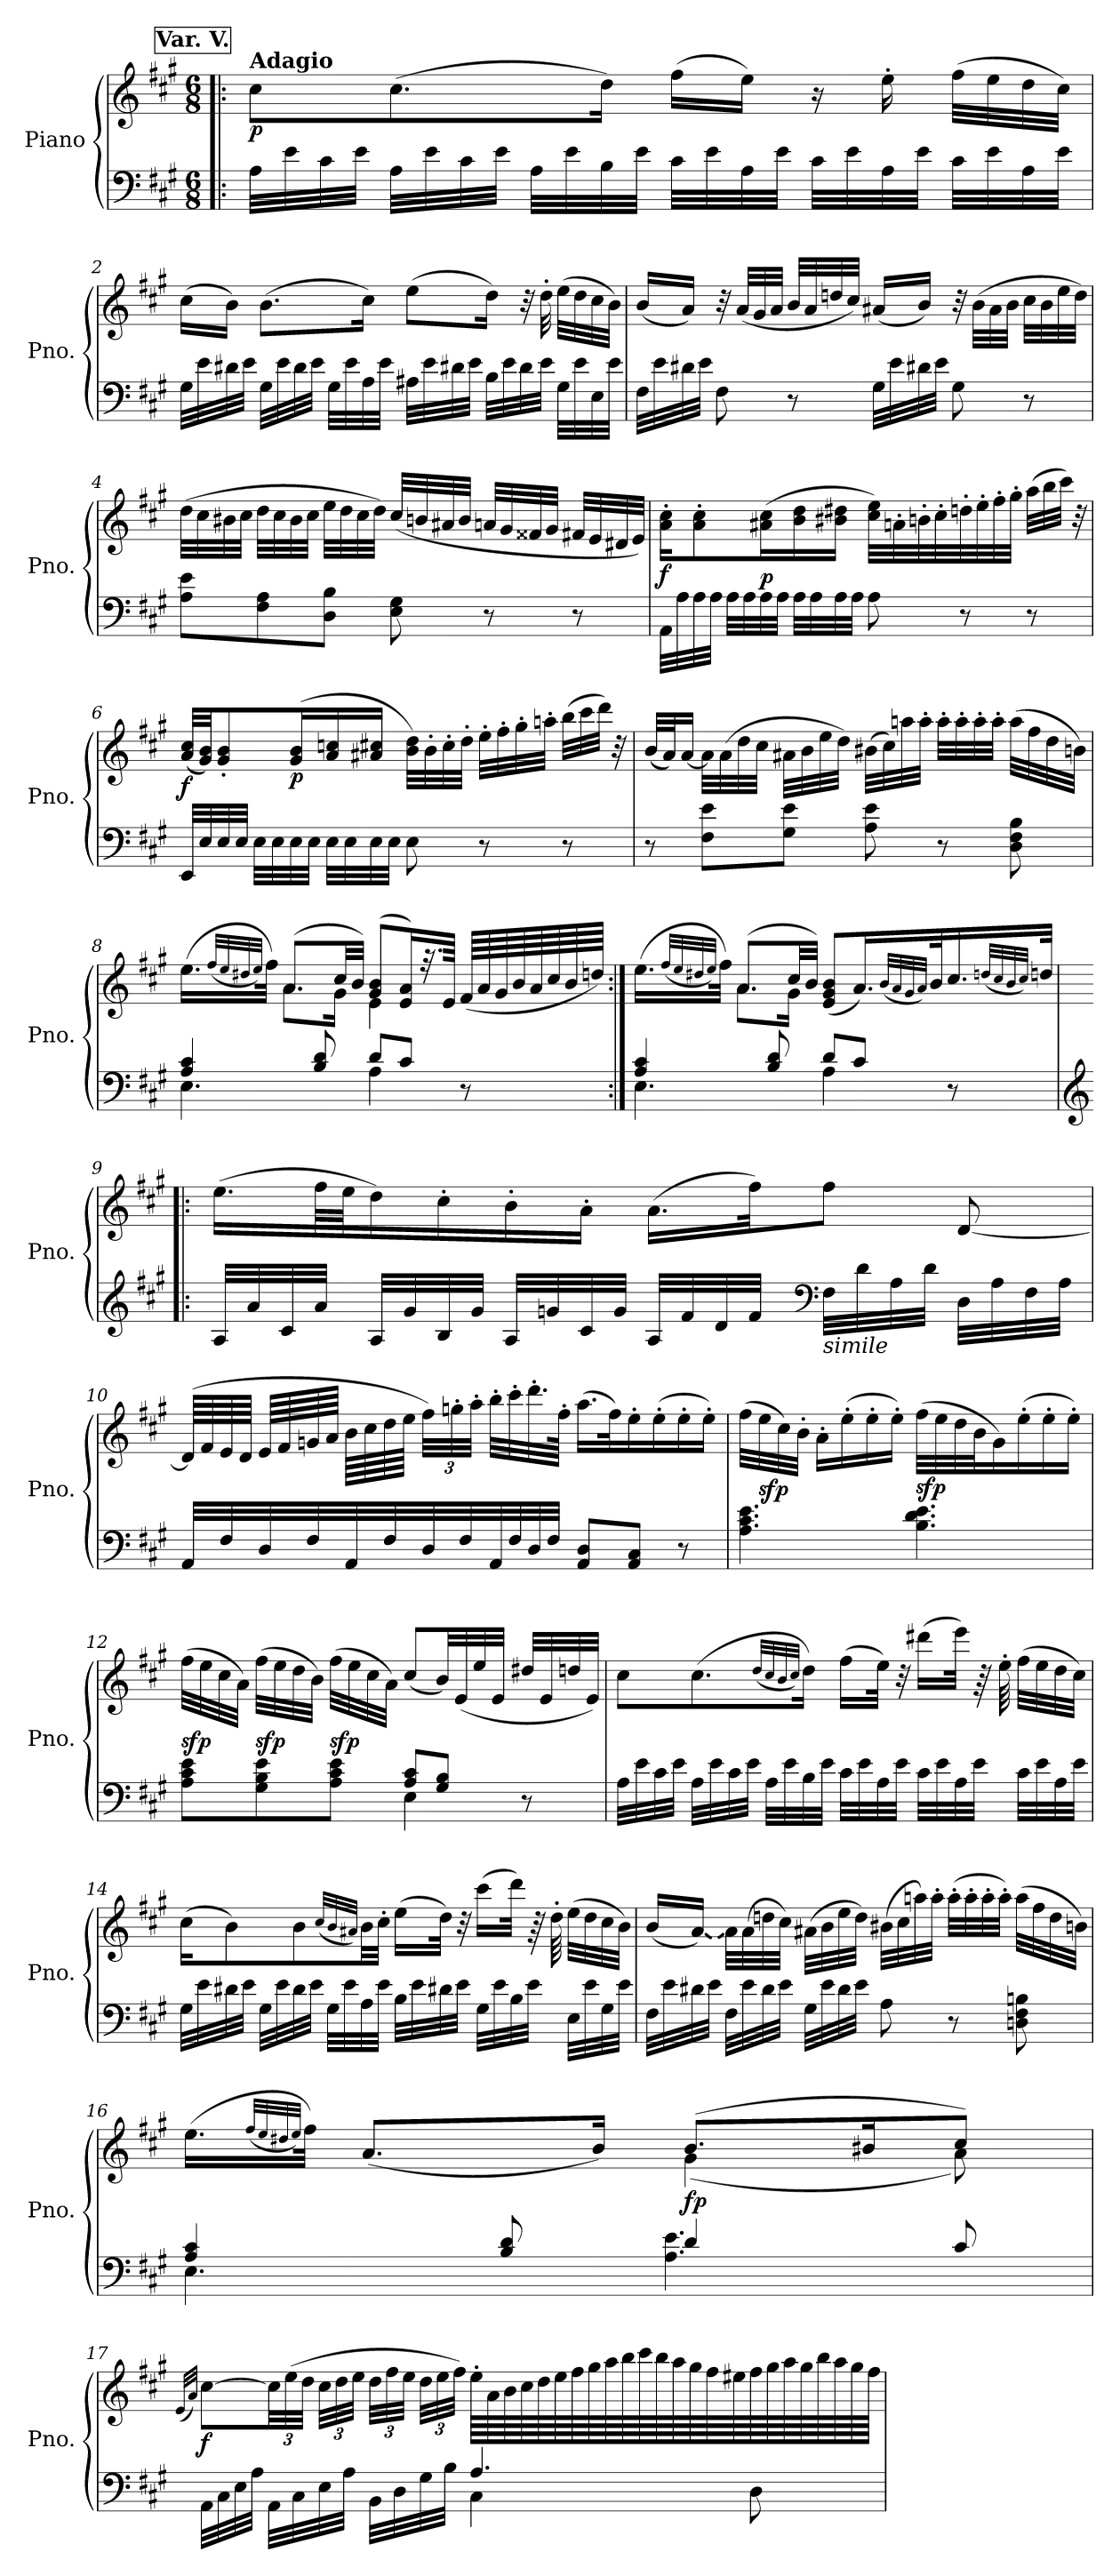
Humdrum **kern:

**kern	**kern	**dynam
*part1	*part1	*part1
*staff2	*staff1	*staff1/2
*I"Piano	*	*
*I'Pno.	*	*
*clefF4	*clefG2	*
*k[f#c#g#]	*k[f#c#g#]	*
*M6/8	*M6/8	*
*MM30	*MM30	*
!!LO:REH:place=s1:a:B:fs=14:t=Var. V.
=1!|:	=1!|:	=1!|:
!	!LO:TX:a:B:t=Adagio	!
!	!	!LO:DY:b
32A\LLL	8cc#\L	p
32e\	.	.
32c#\	.	.
32e\JJJ	.	.
32A\LLL	(>8.cc#\	.
32e\	.	.
32c#\	.	.
32e\JJJ	.	.
32A\LLL	.	.
32e\	.	.
32B\	16dd\Jk)	.
32e\JJJ	.	.
32c#\LLL	(>16ff#\LL	.
32e\	.	.
32A\	16ee\JJ)	.
32e\JJJ	.	.
32c#\LLL	16r	.
32e\	.	.
32A\	16ee'\	.
32e\JJJ	.	.
32c#\LLL	(>32ff#\LLL	.
32e\	32ee\	.
32A\	32dd\	.
32e\JJJ	32cc#\JJJ)	.
=2	=2	=2
32G#\LLL	(>16cc#\LL	.
32e\	.	.
32d#X\	16b\JJ)	.
32e\JJJ	.	.
32G#\LLL	(>8.b\L	.
32e\	.	.
32d#\	.	.
32e\JJJ	.	.
32G#\LLL	.	.
32e\	.	.
32A\	16cc#\Jk)	.
32e\JJJ	.	.
32A#X\LLL	(>8ee\L	.
32e\	.	.
32d#X\	.	.
32e\JJJ	.	.
32B\LLL	16dd\Jk)	.
32e\	.	.
32d#\	32r	.
32e\JJJ	32dd'\	.
32G#\LLL	(>32ee\LLL	.
32e\	32dd\	.
32E\	32cc#\	.
32e\JJJ	32b\JJJ)	.
=3	=3	=3
32F#\LLL	(<16b/LL	.
32e\	.	.
32d#X\	16a/JJ)	.
32e\JJJ	.	.
8F#\	32r	.
.	(<32a/LLL	.
.	32g#/	.
.	32a/JJJ	.
8r	32b/LLL	.
.	32a/	.
.	32ddn/	.
.	32cc#/JJJ)	.
32G#\LLL	(<16a#X/LL	.
32e\	.	.
32d#X\	16b/JJ)	.
32e\JJJ	.	.
8G#\	32r	.
.	(>32b\LLL	.
.	32a#\	.
.	32b\JJJ	.
8r	32cc#\LLL	.
.	32b\	.
.	32ee\	.
.	32dd\JJJ)	.
=4	=4	=4
8A\ 8e\L	(>32dd\LLL	.
.	32cc#\	.
.	32b#X\	.
.	32cc#\JJJ	.
8F#\ 8A\	32dd\LLL	.
.	32cc#\	.
.	32b#\	.
.	32cc#\JJJ	.
8D\ 8B\J	32ee\LLL	.
.	32dd\	.
.	32cc#\	.
.	32dd\JJJ)	.
8E\ 8G#\	(<32cc#/LLL	.
.	32bn/	.
.	32a#X/	.
.	32b/JJJ	.
8r	32an/LLL	.
.	32g#/	.
.	32f##X/	.
.	32g#/JJJ	.
8r	32f#X/LLL	.
.	32e/	.
.	32d#X/	.
.	32e/JJJ)	.
=5	=5	=5
!	!	!LO:DY:b
32AA\LLL	16a\' 16cc#\'KL	f
32A\	.	.
32A\	8a\' 8cc#\'	.
32A\JJJ	.	.
32A\LLL	.	.
32A\	.	.
!	!	!LO:DY:a=2
32A\	(>16a#X\ 16cc#\L	p
32A\JJJ	.	.
32A\LLL	16b\ 16dd\	.
32A\	.	.
32A\	16b#X\ 16dd#X\JJ	.
32A\JJJ	.	.
8A\	32cc#\ 32ee\LLL)	.
.	32an'\	.
.	32bn'\	.
.	32cc#'\	.
8r	32ddn'\	.
.	32ee'\	.
.	32ff#'\	.
.	32gg#'\JJJ	.
8r	(>32aa\LLL	.
.	32bb\	.
.	32ccc#\JJJ)	.
.	32r	.
=6	=6	=6
!	!	!LO:DY:b
32EE/LLL	(<32a/ 32cc#/LLL	f
32E/	32g#/ 32b/JJ)	.
32E/	8g#/' 8b/'	.
32E/JJJ	.	.
32E\LLL	.	.
32E\	.	.
!	!	!LO:DY:b
32E\	(<16g#/ 16b/L	p
32E\JJJ	.	.
32E\LLL	16a/ 16ccn/	.
32E\	.	.
32E\	16a#X/ 16cc#X/JJ	.
32E\JJJ	.	.
8E\	32b\ 32dd\LLL)	.
.	32b'\	.
.	32cc#'\	.
.	32dd'\JJJ	.
8r	32ee'\LLL	.
.	32ff#'\	.
.	32gg#'\	.
.	32aan'\JJJ	.
8r	(>32bb\LLL	.
.	32ccc#\	.
.	32ddd\JJJ)	.
.	32r	.
=7	=7	=7
8r	(<32b/LLL	.
.	32a/J)	.
.	[16a/JJ	.
8F#\ 8e\L	32a\LLL]	.
.	(>32a\	.
.	32dd\	.
.	32cc#\JJJ	.
8G#\ 8e\J	32a#X\LLL	.
.	32b\	.
.	32ee\	.
.	32dd\JJJ)	.
8A\ 8e\	(>32b#X\LLL	.
.	32cc#\)	.
.	32aan\	.
.	32aa'\JJJ	.
8r	32aa'\LLL	.
.	32aa'\	.
.	32aa'\	.
.	32aa'\JJJ	.
8D\ 8F#\ 8B\	(>32aa\LLL	.
.	32ff#\	.
.	32dd\	.
.	32bn\JJJ)	.
=8	=8	=8
*^	*^	*
4A/ 4c#/	4.E\	(>16.ee\LL	8ryy	.
.	.	(<32qff#/LLL	.	.
.	.	32qee/	.	.
.	.	32qdd#X/	.	.
.	.	32qee/JJJ)	.	.
.	.	32ff#\JJk)	.	.
.	.	(>8.a/L	8.a\L	.
8B/ 8d/	.	.	.	.
.	.	32cc#/LL	16g#\Jk	.
.	.	32b/JJJ)	.	.
8d/L	4A\	(>8g#/ 8b/L	4e\	.
8c#/J	.	16e/ 16a/L)	.	.
.	.	32.r	.	.
.	.	64e/JJkk	.	.
8r	8ryy	(<64f#/LLLL	8ryy	.
.	.	64a/	.	.
.	.	64g#/	.	.
.	.	64b/	.	.
.	.	64a/	.	.
.	.	64cc#/	.	.
.	.	64b/	.	.
.	.	64ddn/JJJJ)	.	.
=8X1:|!	=8X1:|!	=8X1:|!	=8X1:|!	=8X1:|!
4A/ 4c#/	4.E\	(>16.ee\LL	8ryy	.
.	.	(<32qff#/LLL	.	.
.	.	32qee/	.	.
.	.	32qdd#X/	.	.
.	.	32qee/JJJ)	.	.
.	.	32ff#\JJk)	.	.
.	.	(>8.a/L	8.a\L	.
8B/ 8d/	.	.	.	.
.	.	32cc#/LL	16g#\Jk	.
.	.	32b/JJJ)	.	.
8d/L	4A\	(<8e/ 8g#/ 8b/L	4.ryy	.
8c#/J	.	16.a/L)	.	.
.	.	(<32qb/LLL	.	.
.	.	32qa/	.	.
.	.	32qg#/	.	.
.	.	32qa/JJJ)	.	.
.	.	32b/K	.	.
8r	8ryy	16.cc#/	.	.
.	.	(<32qddn/LLL	.	.
.	.	32qcc#/	.	.
.	.	32qb/	.	.
.	.	32qcc#/JJJ)	.	.
.	.	32dd/JJk	.	.
*v	*v	*	*	*
*	*v	*v	*
=9!|:	=9!|:	=9!|:
*clefG2	*	*
32A/LLL	(>16.ee\LL	.
32a/	.	.
32c#/	.	.
32a/JJJ	64ff#\LL	.
.	64ee\JJ	.
32A/LLL	16dd\)	.
32g#/	.	.
32B/	16cc#'\	.
32g#/JJJ	.	.
32A/LLL	16b'\	.
32gn/	.	.
32c#/	16a'\JJ	.
32g/JJJ	.	.
32A/LLL	(>16.a\LL	.
32f#/	.	.
32d/	.	.
32f#/JJJ	32ff#\JK)	.
*clefF4	*	*
!LO:TX:b:i:t=simile	!	!
32F#\LLL	8ff#\J	.
32d\	.	.
32A\	.	.
32d\JJJ	.	.
32D\LLL	[8d/	.
32A\	.	.
32F#\	.	.
32A\JJJ	.	.
=10	=10	=10
32AA/LLL	(>64d/LLLL]	.
.	64f#/	.
32F#/	64e/	.
.	64d/JJJJ	.
32D/	64e/LLLL	.
.	64f#/	.
32F#/	64gn/	.
.	64a/JJJJ	.
32AA/	64b\LLLL	.
.	64cc#\	.
32F#/	64dd\	.
.	64ee\JJJJ	.
*	*Xbrackettup	*
32D/	48ff#\LLL)	.
.	48ggn'\	.
32F#/	.	.
.	48aa'\JJJ	.
32AA/	32bb'\LLL	.
32F#/	32ccc#'\	.
32D/	32.ddd'\	.
32F#/JJJ	.	.
.	64ff#'\JJJk	.
8AA/ 8D/L	(>16.aa\LL	.
.	32ff#\K)	.
8AA/ 8C#/J	16ee'\	.
.	(>16ee'\	.
8r	16ee'\	.
.	16ee'\JJ)	.
=11	=11	=11
4.A\ 4.c#\ 4.e\	(>32ff#\LLL	.
!	!	!LO:DY:b
.	32ee\	sfp
.	32cc#\)	.
.	32b'\JJJ	.
.	16a'\LL	.
.	(>16ee'\	.
.	16ee'\	.
.	16ee'\JJ)	.
!	!	!LO:DY:a=2
4.B\ 4.d\ 4.e\	(>32ff#\LLL	sfp
.	32ee\	.
.	32dd\	.
.	32b\J	.
.	16g#\)	.
.	(>16ee'\	.
.	16ee'\	.
.	16ee'\JJ)	.
=12	=12	=12
*^	*	*
!	!	!	!LO:DY:a=2
8A\ 8c#\ 8e\L	4.ryy	(>32ff#\LLL	sfp
.	.	32ee\	.
.	.	32cc#\	.
.	.	32a\JJJ)	.
!	!	!	!LO:DY:a=2
8G#\ 8B\ 8e\	.	(>32ff#\LLL	sfp
.	.	32ee\	.
.	.	32dd\	.
.	.	32b\JJJ)	.
!	!	!	!LO:DY:a=2
8A\ 8c#\ 8e\J	.	(>32ff#\LLL	sfp
.	.	32ee\	.
.	.	32cc#\	.
.	.	32a\JJJ)	.
8A/ 8c#/L	4E\	(<8cc#/L	.
8G#/ 8B/J	.	32b/LL)	.
.	.	(<32e/	.
.	.	32ee/	.
.	.	32e/JJJ	.
8r	8ryy	32dd#X/LLL	.
.	.	32e/	.
.	.	32ddn/	.
.	.	32e/JJJ)	.
*v	*v	*	*
=13	=13	=13
32A\LLL	8cc#\L	.
32e\	.	.
32c#\	.	.
32e\JJJ	.	.
32A\LLL	(>8.cc#\	.
32e\	.	.
32c#\	.	.
32e\JJJ	.	.
32A\LLL	.	.
32e\	.	.
.	(<32qdd/LLL	.
.	32qcc#/	.
.	32qb/	.
.	32qcc#/JJJ)	.
32B\	16dd\Jk)	.
32e\JJJ	.	.
32c#\LLL	(>16ff#\LL	.
32e\	.	.
32A\	32ee\JJk)	.
32e\JJJ	32r	.
32c#\LLL	(>16ddd#X\LL	.
32e\	.	.
32A\	32eee\JJk)	.
32e\JJJ	64r	.
.	64ee'\	.
32c#\LLL	(>32ff#\LLL	.
32e\	32ee\	.
32A\	32dd\	.
32e\JJJ	32cc#\JJJ)	.
=14	=14	=14
32G#\LLL	(>16cc#\KL	.
32e\	.	.
32d#X\	8b\)	.
32e\JJJ	.	.
32G#\LLL	.	.
32e\	.	.
32d#\	8b\	.
32e\JJJ	.	.
32G#\LLL	.	.
32e\	.	.
.	(<32qcc#/LLL	.
.	32qb/	.
.	32qa#X/JJJ)	.
32A\	32b\LL	.
32e\JJJ	32cc#'\JJJ	.
32B\LLL	(>16ee\LL	.
32e\	.	.
32d#X\	32dd\JJk)	.
32e\JJJ	32r	.
32G#\LLL	(>16ccc#\LL	.
32e\	.	.
32B\	32ddd\JJk)	.
32e\JJJ	64r	.
.	64dd'\	.
32E\LLL	(>32ee\LLL	.
32e\	32dd\	.
32G#\	32cc#\	.
32e\JJJ	32b\JJJ)	.
=15	=15	=15
32F#\LLL	(<16b/LL	.
32e\	.	.
!	!LO:T:dash	!
32d#X\	[16a/JJ)	.
32e\JJJ	.	.
32F#\LLL	32a\LLL]	.
32e\	(>32a\	.
32d#\	32ddn\	.
32e\JJJ	32cc#\JJJ)	.
32G#\LLL	(>32a#X\LLL	.
32e\	32b\	.
32d#\	32ee\	.
32e\JJJ	32dd\JJJ)	.
8A\	(>32b#X\LLL	.
.	32cc#\	.
.	32aan\)	.
.	32aa'\JJJ	.
8r	(>32aa'\LLL	.
.	32aa'\	.
.	32aa'\	.
.	32aa'\JJJ)	.
8Dn\ 8F#\ 8Bn\	(>32aa\LLL	.
.	32ff#\	.
.	32dd\	.
.	32bn\JJJ)	.
=16	=16	=16
*^	*^	*
4A/ 4c#/	4.E\	(>16.ee\LL	4.ryy	.
.	.	(<32qff#/LLL	.	.
.	.	32qee/	.	.
.	.	32qdd#X/	.	.
.	.	32qee/JJJ)	.	.
.	.	32ff#\JJk)	.	.
.	.	(<8.a/L	.	.
8B/ 8d/	.	.	.	.
.	.	16b/Jk)	.	.
!	!	!	!	!LO:DY:b
4d/	4.A\ 4.e\	(>8.b/L	(<4g#\	fp
.	.	16b#X/K	.	.
8c#/	.	8cc#/J)	8a\)	.
*	*	*v	*v	*
=17	=17	=17	=17
.	.	(>32qe/LLL	.
.	.	32qa/JJJ)	.
!	!	!	!LO:DY:b
32AA\LLL	4.ryy	[8cc#\L	f
32C#\	.	.	.
32E\	.	.	.
32A\JJJ	.	.	.
32AA\LLL	.	48cc#\LL]	.
.	.	(>48ee\	.
32C#\	.	.	.
.	.	48dd\JJJ	.
32E\	.	48cc#\LLL	.
.	.	48dd\	.
32A\JJJ	.	.	.
.	.	48ee\JJJ	.
32BB\LLL	.	48dd\LLL	.
.	.	48ff#\	.
32D\	.	.	.
.	.	48ee\JJJ	.
32G#\	.	48dd\LLL	.
.	.	48ee\	.
32B\JJJ	.	.	.
.	.	48ff#\JJJ)	.
4.A/	4C#\	64ee'\LLLL	.
.	.	64a\	.
.	.	64b\	.
.	.	64cc#\	.
.	.	64dd\	.
.	.	64ee\	.
.	.	64ff#\	.
.	.	64gg#\	.
.	.	64aa\	.
.	.	64bb\	.
.	.	64ccc#\	.
.	.	64bb\	.
.	.	64aa\	.
.	.	64gg#\	.
.	.	64ff#\	.
.	.	64ee#X\	.
.	8D\	64ff#\	.
.	.	64gg#\	.
.	.	64aa\	.
.	.	64gg#\	.
.	.	64bb\	.
.	.	64aa\	.
.	.	64gg#\	.
.	.	64ff#\JJJJ	.
*v	*v	*	*
=	=	=
*-	*-	*-
